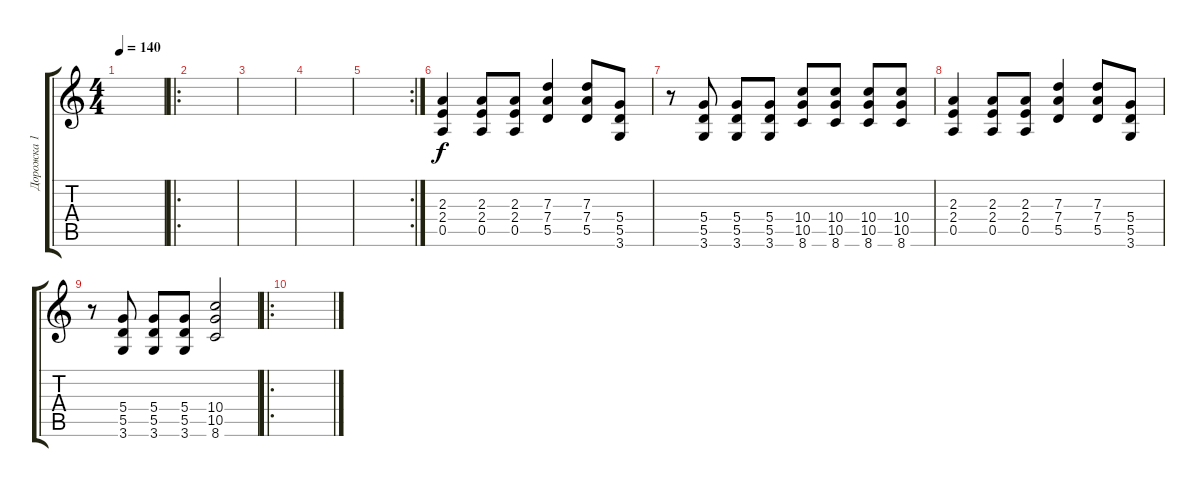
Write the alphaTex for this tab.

\track ("Дорожка 1" "Дорожка 1") {instrument electricguitarclean}
\staff {score tabs}
\tuning (E4 B3 G3 D3 A2 E2) {hide}
\ts (4 4)
\tempo 140
\clef g2
\ks c
|
\ro
|
|
|
\rc 2
|
(2.3 2.4 0.5).4 (2.3 2.4 0.5).8 (2.3 2.4 0.5).8 (7.3 7.4 5.5).4 (7.3 7.4 5.5).8 (5.4 5.5 3.6).8 |
r.8 (5.4 5.5 3.6).8 (5.4 5.5 3.6).8 (5.4 5.5 3.6).8 (10.4 10.5 8.6).8 (10.4 10.5 8.6).8 (10.4 10.5 8.6).8 (10.4 10.5 8.6).8 |
(2.3 2.4 0.5).4 (2.3 2.4 0.5).8 (2.3 2.4 0.5).8 (7.3 7.4 5.5).4 (7.3 7.4 5.5).8 (5.4 5.5 3.6).8 |
r.8 (5.4 5.5 3.6).8 (5.4 5.5 3.6).8 (5.4 5.5 3.6).8 (10.4 10.5 8.6).2 |
\ro
